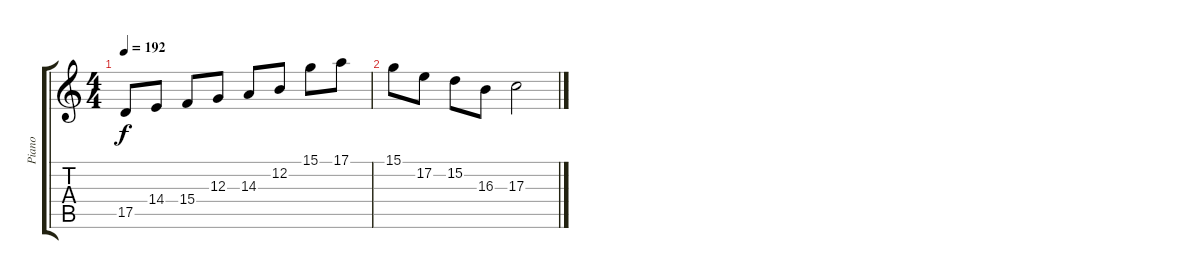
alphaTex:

\track ("Piano" "Piano") {instrument acousticgrandpiano}
\staff {score tabs}
\tuning (E4 B3 G3 D3 A2 E2) {hide}
\ts (4 4)
\tempo 192
\clef g2
\ks c
17.5.8{dy f} 14.4.8 15.4.8 12.3.8 14.3.8 12.2.8 15.1.8 17.1.8 |
15.1.8 17.2.8 15.2.8 16.3.8 17.3.2
